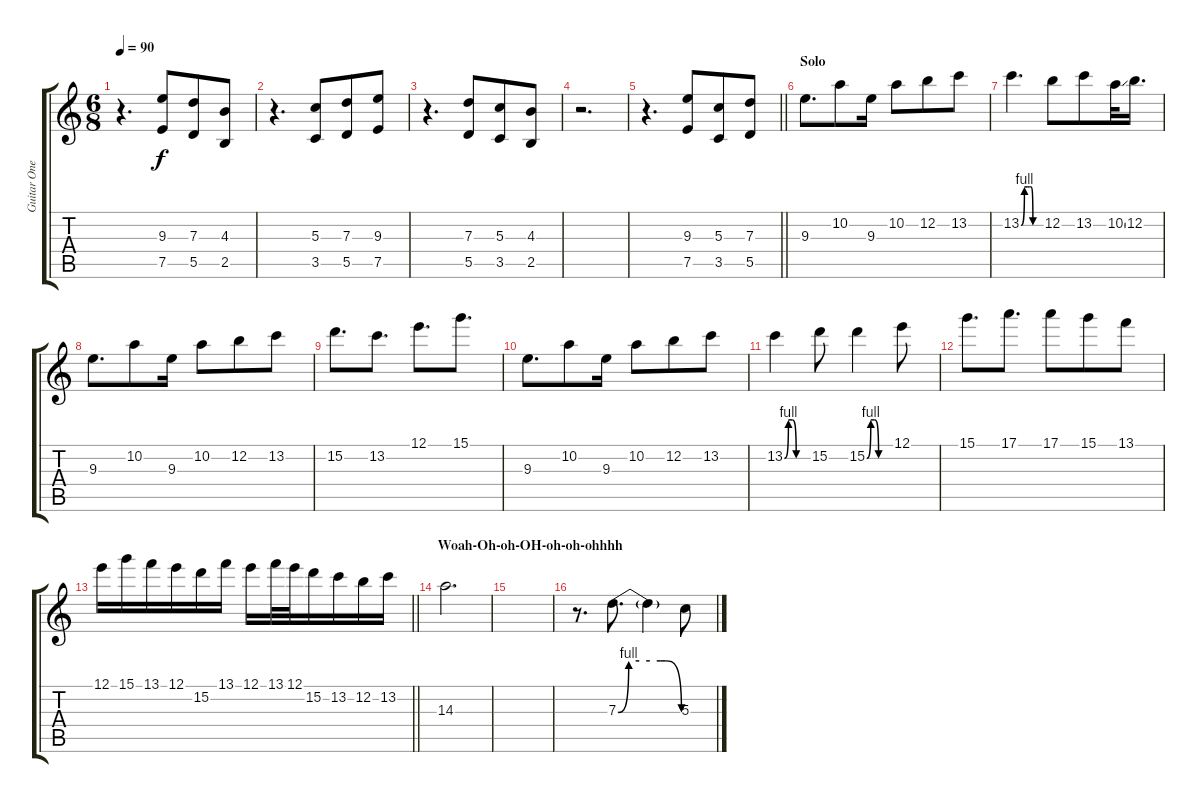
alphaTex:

\track ("Guitar One" "Guitar One") {instrument overdrivenguitar}
\staff {score tabs}
\tuning (E4 B3 G3 D3 A2 E2) {hide}
\ts (6 8)
\tempo 90
\clef g2
\ks c
r.4{d dy f} (9.3 7.5).8 (7.3 5.5).8 (4.3 2.5).8 |
r.4{d} (5.3 3.5).8 (7.3 5.5).8 (9.3 7.5).8 |
r.4{d} (7.3 5.5).8 (5.3 3.5).8 (4.3 2.5).8 |
r.2{d} |
\barLineRight lightlight
r.4{d} (9.3 7.5).8 (5.3 3.5).8 (7.3 5.5).8 |
\section ("" "Solo")
9.3.8{d} 10.2.8 9.3.16 10.2.8 12.2.8 13.2.8 |
13.2{be (custom 0 0 10 4 20 4 25 4 30 4 36 0 60 0)}.4{d} 12.2.8 13.2.8 10.2{ss}.32 12.2.16{d} |
9.3.8{d} 10.2.8 9.3.16 10.2.8 12.2.8 13.2.8 |
15.2.8{d} 13.2.8{d} 12.1.8{d} 15.1.8{d} |
9.3.8{d} 10.2.8 9.3.16 10.2.8 12.2.8 13.2.8 |
13.2{be (custom 0 0 10 4 20 4 30 0 60 0)}.4 15.2.8 15.2{be (custom 0 0 10 4 20 4 30 0 60 0)}.4 12.1.8 |
15.1.8{d} 17.1.8{d} 17.1.8 15.1.8 13.1.8 |
\barLineRight lightlight
12.1.16 15.1.16 13.1.16 12.1.16 15.2.16 13.1.16 12.1.16 13.1.32 12.1.32 15.2.16 13.2.16 12.2.16 13.2.16 |
\section ("" "Woah-Oh-oh-OH-oh-oh-ohhhh")
14.3.2{d} |
|
r.8{d} 7.3{be (custom 0 0 10 4 20 4 30 4 40 4 45 4 60 0)}.8{d} 7.3{t}.4 5.3.8
